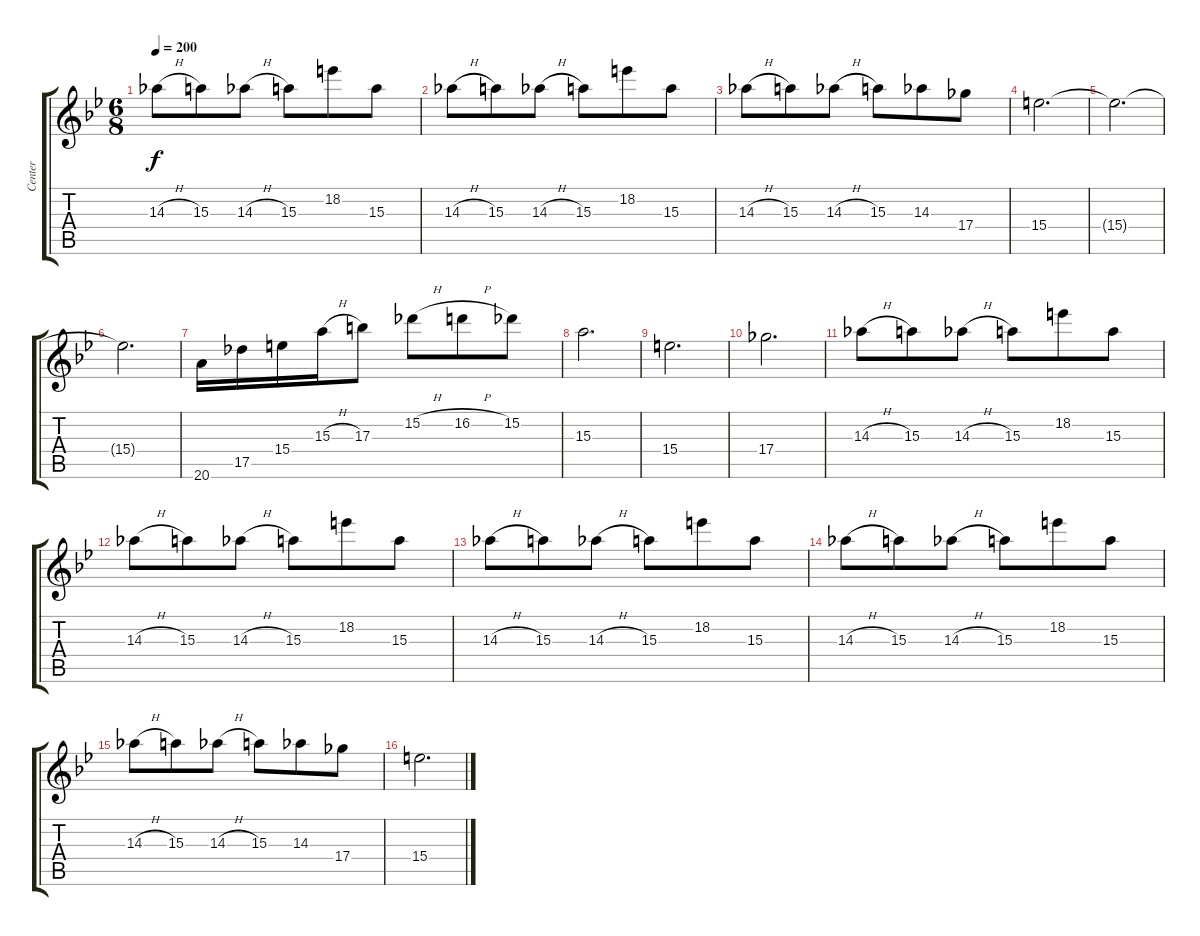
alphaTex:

\track ("Center" "Center") {instrument overdrivenguitar}
\staff {score tabs}
\tuning (Eb4 Bb3 Gb3 Db3 Ab2 Db2) {hide}
\ts (6 8)
\tempo 200
\clef g2
\ks bb
14.3{h}.8{dy f} 15.3.8 14.3{h}.8 15.3.8 18.2.8 15.3.8 |
14.3{h}.8 15.3.8 14.3{h}.8 15.3.8 18.2.8 15.3.8 |
14.3{h}.8 15.3.8 14.3{h}.8 15.3.8 14.3.8 17.4.8 |
15.4.2{d} |
15.4{t}.2{d} |
15.4{t}.2{d} |
20.6.16 17.5.16 15.4.16 15.3{h}.16 17.3.8 15.2{h}.8 16.2{h}.8 15.2.8 |
15.3.2{d} |
15.4.2{d} |
17.4.2{d} |
14.3{h}.8 15.3.8 14.3{h}.8 15.3.8 18.2.8 15.3.8 |
14.3{h}.8 15.3.8 14.3{h}.8 15.3.8 18.2.8 15.3.8 |
14.3{h}.8 15.3.8 14.3{h}.8 15.3.8 18.2.8 15.3.8 |
14.3{h}.8 15.3.8 14.3{h}.8 15.3.8 18.2.8 15.3.8 |
14.3{h}.8 15.3.8 14.3{h}.8 15.3.8 14.3.8 17.4.8 |
15.4.2{d}
